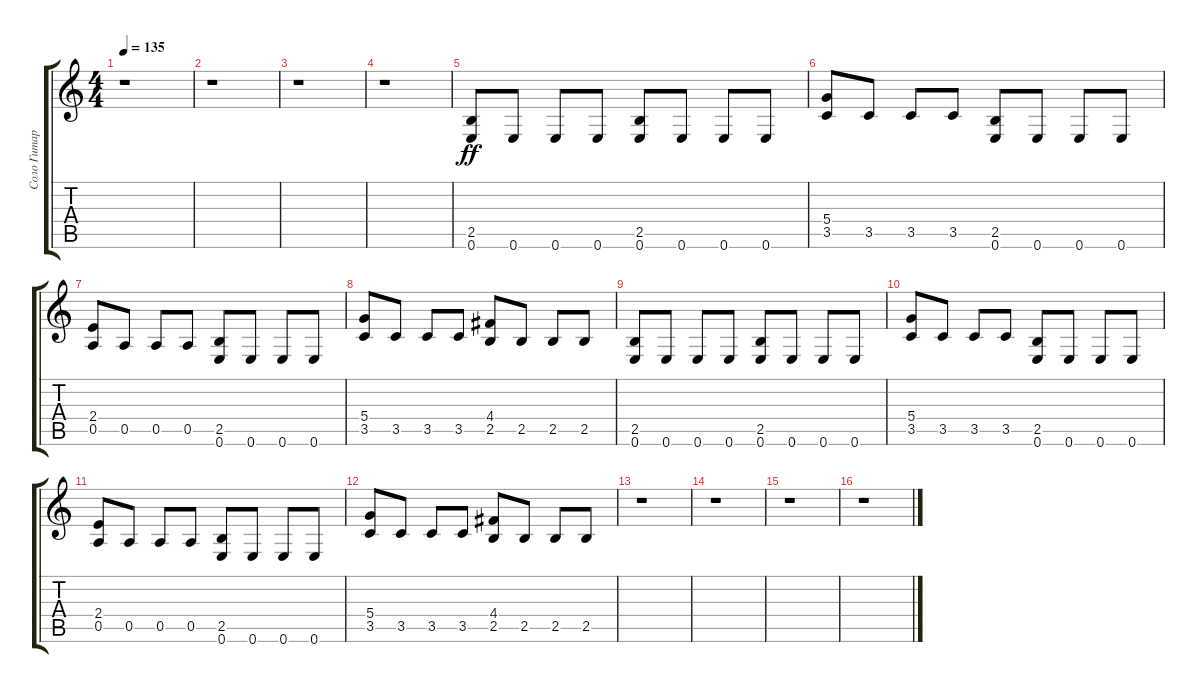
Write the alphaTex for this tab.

\track ("Соло Гитара" "Соло Гитар") {instrument overdrivenguitar}
\staff {score tabs}
\tuning (E4 B3 G3 D3 A2 E2) {hide}
\ts (4 4)
\tempo 135
\clef g2
\ks c
r.1{dy f} |
r.1 |
r.1 |
r.1 |
(2.5 0.6).8{dy ff} 0.6.8 0.6.8 0.6.8 (2.5 0.6).8 0.6.8 0.6.8 0.6.8 |
(5.4 3.5).8 3.5.8 3.5.8 3.5.8 (2.5 0.6).8 0.6.8 0.6.8 0.6.8 |
(2.4 0.5).8 0.5.8 0.5.8 0.5.8 (2.5 0.6).8 0.6.8 0.6.8 0.6.8 |
(5.4 3.5).8 3.5.8 3.5.8 3.5.8 (4.4 2.5).8 2.5.8 2.5.8 2.5.8 |
(2.5 0.6).8 0.6.8 0.6.8 0.6.8 (2.5 0.6).8 0.6.8 0.6.8 0.6.8 |
(5.4 3.5).8 3.5.8 3.5.8 3.5.8 (2.5 0.6).8 0.6.8 0.6.8 0.6.8 |
(2.4 0.5).8 0.5.8 0.5.8 0.5.8 (2.5 0.6).8 0.6.8 0.6.8 0.6.8 |
(5.4 3.5).8 3.5.8 3.5.8 3.5.8 (4.4 2.5).8 2.5.8 2.5.8 2.5.8 |
r.1 |
r.1 |
r.1 |
r.1
